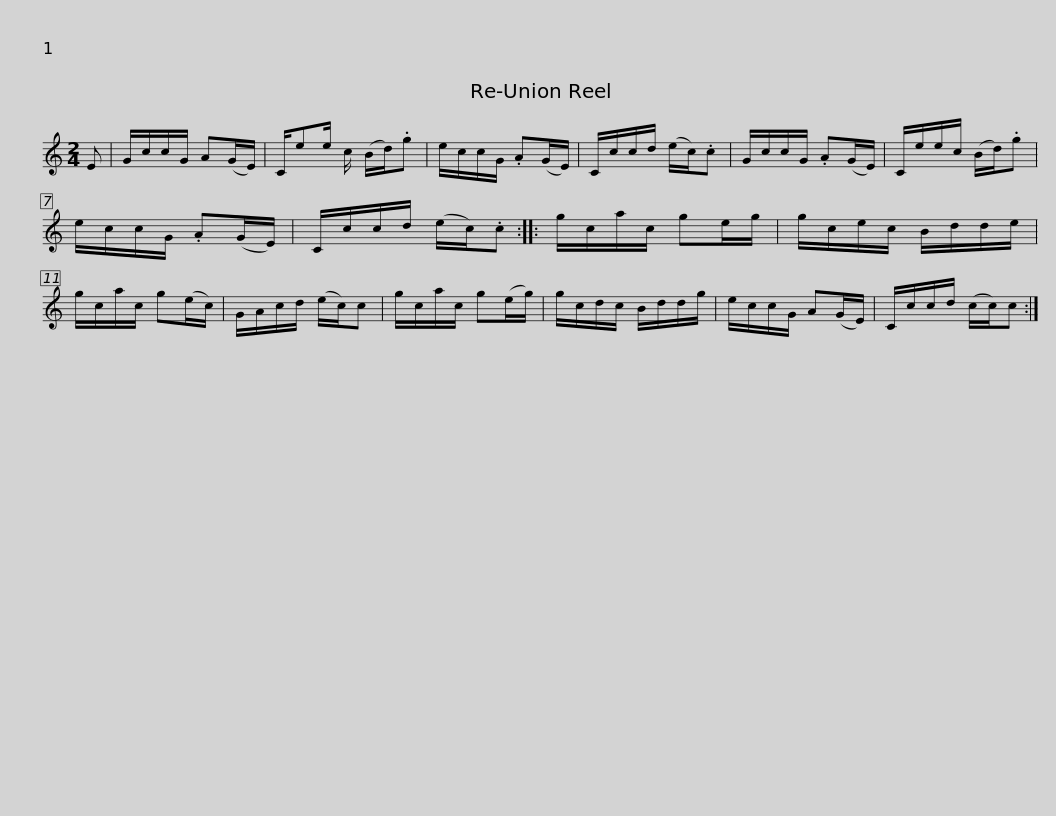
X:1
L:1/8
M:2/4
I:linebreak $
K:C
V:1 treble
V:1
 E | G/c/c/G/ A(G/E/) | C/ee/ c/ (B/d/).g | e/c/c/G/ .A(G/E/) | C/c/c/d/ (e/c/).c | %5
 G/c/c/G/ .A(G/E/) | C/e/e/c/ (B/d/).g |$ e/c/c/G/ .A(G/E/) | C/c/c/d/ (e/c/).c :: g/c/a/c/ ge/g/ | %10
 g/c/e/c/ B/d/d/e/ | g/c/a/c/ g(e/c/) | G/A/c/d/ (e/c/)c |$ g/c/a/c/ g(e/g/) | g/c/d/c/ B/d/d/g/ | %15
 e/c/c/G/ A(G/E/) | C/c/c/d/ (c/c/)c :| %17
